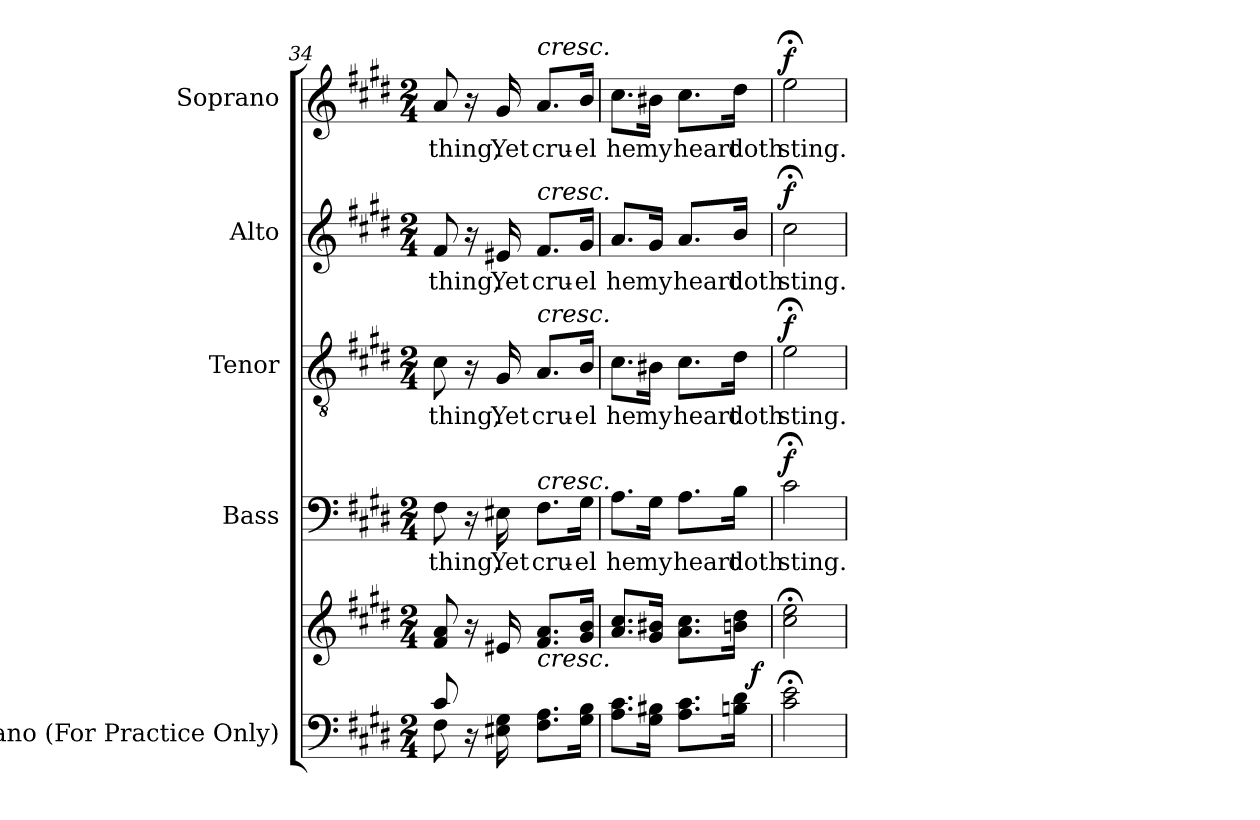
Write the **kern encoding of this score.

**kern	**kern	**dynam	**kern	**text	**dynam	**kern	**text	**dynam	**kern	**text	**dynam	**kern	**text	**dynam
*part5	*part5	*part5	*part4	*part4	*part4	*part3	*part3	*part3	*part2	*part2	*part2	*part1	*part1	*part1
*staff6	*staff5	*staff5/6	*staff4	*staff4	*staff4	*staff3	*staff3	*staff3	*staff2	*staff2	*staff2	*staff1	*staff1	*staff1
*I"Piano (For Practice Only)	*	*	*I"Bass	*	*	*I"Tenor	*	*	*I"Alto	*	*	*I"Soprano	*	*
*I'Pno.	*	*	*I'B.	*	*	*I'T.	*	*	*I'A.	*	*	*I'S.	*	*
*clefF4	*clefG2	*	*clefF4	*	*	*clefGv2	*	*	*clefG2	*	*	*clefG2	*	*
*	*	*	*	*	*	*ITrd7c12	*	*	*	*	*	*	*	*
*k[f#c#g#d#]	*k[f#c#g#d#]	*	*k[f#c#g#d#]	*	*	*k[f#c#g#d#]	*	*	*k[f#c#g#d#]	*	*	*k[f#c#g#d#]	*	*
*E:	*E:	*	*E:	*	*	*E:	*	*	*E:	*	*	*E:	*	*
*M2/4	*M2/4	*	*M2/4	*	*	*M2/4	*	*	*M2/4	*	*	*M2/4	*	*
=34	=34	=34	=34	=34	=34	=34	=34	=34	=34	=34	=34	=34	=34	=34
*^	*	*	*	*	*	*	*	*	*	*	*	*	*	*
!	!	!	!	!	!LO:LY:b:color=#000000	!	!	!	!	!	!	!	!	!	!
!	!	!	!	!	!	!	!	!LO:LY:b:color=#000000	!	!	!	!	!	!	!
!	!	!	!	!	!	!	!	!	!	!	!LO:LY:b:color=#000000	!	!	!	!
!	!	!	!	!	!	!	!	!	!	!	!	!	!	!LO:LY:b:color=#000000	!
8c#i/	8F#i\	8f#i/ 8ai	.	8F#i\	thing,	.	8C#i\	thing,	.	8f#i/	thing,	.	8ai/	thing,	.
16r	4.ryy	16r	.	16r	.	.	16r	.	.	16r	.	.	16r	.	.
!	!	!	!	!	!LO:LY:b:color=#000000	!	!	!	!	!	!	!	!	!	!
!	!	!	!	!	!	!	!	!LO:LY:b:color=#000000	!	!	!	!	!	!	!
!	!	!	!	!	!	!	!	!	!	!	!LO:LY:b:color=#000000	!	!	!	!
!	!	!	!	!	!	!	!	!	!	!	!	!	!	!LO:LY:b:color=#000000	!
16E#Xi\ 16G#i	.	16e#Xi/	.	16E#Xi\	Yet	.	16GG#i/	Yet	.	16e#Xi/	Yet	.	16g#i/	Yet	.
!	!	!	!	!	!LO:LY:b:color=#000000	!	!	!	!	!	!	!	!	!	!
!	!	!	!	!	!	!	!	!LO:LY:b:color=#000000	!	!	!	!	!	!	!
!	!	!	!	!	!	!	!	!	!	!	!LO:LY:b:color=#000000	!	!	!	!
!	!	!	!	!	!	!	!	!	!	!	!	!	!LO:TX:a:i:t=cresc.	!	!
!	!	!	!	!	!	!	!	!	!	!LO:TX:a:i:t=cresc.	!	!	!	!	!
!	!	!	!	!	!	!	!LO:TX:a:i:t=cresc.	!	!	!	!	!	!	!	!
!	!	!	!	!LO:TX:a:i:t=cresc.	!	!	!	!	!	!	!	!	!	!	!
!	!	!LO:TX:b:i:t=cresc.	!	!	!	!	!	!	!	!	!	!	!	!	!
!	!	!	!	!	!	!	!	!	!	!	!	!	!	!LO:LY:b:color=#000000	!
8.F#i\ 8.AiL	.	8.f#i/ 8.aiL	.	8.F#i\L	cru-	.	8.AAi/L	cru-	.	8.f#i/L	cru-	.	8.ai/L	cru-	.
!	!	!	!	!	!LO:LY:b:color=#000000	!	!	!	!	!	!	!	!	!	!
!	!	!	!	!	!	!	!	!LO:LY:b:color=#000000	!	!	!	!	!	!	!
!	!	!	!	!	!	!	!	!	!	!	!LO:LY:b:color=#000000	!	!	!	!
!	!	!	!	!	!	!	!	!	!	!	!	!	!	!LO:LY:b:color=#000000	!
16G#i\ 16BiJk	.	16g#i/ 16biJk	.	16G#i\Jk	-el	.	16BBi/Jk	-el	.	16g#i/Jk	-el	.	16bi/Jk	-el	.
*v	*v	*	*	*	*	*	*	*	*	*	*	*	*	*	*
=35	=35	=35	=35	=35	=35	=35	=35	=35	=35	=35	=35	=35	=35	=35
!	!	!	!	!LO:LY:b:color=#000000	!	!	!	!	!	!	!	!	!	!
!	!	!	!	!	!	!	!LO:LY:b:color=#000000	!	!	!	!	!	!	!
!	!	!	!	!	!	!	!	!	!	!LO:LY:b:color=#000000	!	!	!	!
!	!	!	!	!	!	!	!	!	!	!	!	!	!LO:LY:b:color=#000000	!
*	*^	*	*	*	*	*	*	*	*	*	*	*	*	*
8.Ai\ 8.c#iL	8.ai/ 8.cc#iL	4ryy	.	8.Ai\L	he	.	8.C#i\L	he	.	8.ai/L	he	.	8.cc#i\L	he	.
!	!	!	!	!	!LO:LY:b:color=#000000	!	!	!	!	!	!	!	!	!	!
!	!	!	!	!	!	!	!	!LO:LY:b:color=#000000	!	!	!	!	!	!	!
!	!	!	!	!	!	!	!	!	!	!	!LO:LY:b:color=#000000	!	!	!	!
!	!	!	!	!	!	!	!	!	!	!	!	!	!	!LO:LY:b:color=#000000	!
16G#i\ 16B#XiJk	16g#i/ 16b#XiJk	.	.	16G#i\Jk	my	.	16BB#Xi\Jk	my	.	16g#i/Jk	my	.	16b#Xi\Jk	my	.
!	!	!	!	!	!LO:LY:b:color=#000000	!	!	!	!	!	!	!	!	!	!
!	!	!	!	!	!	!	!	!LO:LY:b:color=#000000	!	!	!	!	!	!	!
!	!	!	!	!	!	!	!	!	!	!	!LO:LY:b:color=#000000	!	!	!	!
!	!	!	!	!	!	!	!	!	!	!	!	!	!	!LO:LY:b:color=#000000	!
8.Ai\ 8.c#iL	8.ai\ 8.cc#iL	8ryy	.	8.Ai\L	heart	.	8.C#i\L	heart	.	8.ai/L	heart	.	8.cc#i\L	heart	.
.	.	16ryy	.	.	.	.	.	.	.	.	.	.	.	.	.
!	!	!	!	!	!LO:LY:b:color=#000000	!	!	!	!	!	!	!	!	!	!
!	!	!	!	!	!	!	!	!LO:LY:b:color=#000000	!	!	!	!	!	!	!
!	!	!	!	!	!	!	!	!	!	!	!LO:LY:b:color=#000000	!	!	!	!
!	!	!	!	!	!	!	!	!	!	!	!	!	!	!LO:LY:b:color=#000000	!
16Bni\ 16d#iJk	16bni\ 16dd#iJk	32ryy	.	16Bi\Jk	doth	.	16D#i\Jk	doth	.	16bi/Jk	doth	.	16dd#i\Jk	doth	.
.	.	1024ryy	.	.	.	.	.	.	.	.	.	.	.	.	.
.	.	64ryy	f	.	.	.	.	.	.	.	.	.	.	.	.
.	.	128...ryy	.	.	.	.	.	.	.	.	.	.	.	.	.
*	*v	*v	*	*	*	*	*	*	*	*	*	*	*	*	*
=36	=36	=36	=36	=36	=36	=36	=36	=36	=36	=36	=36	=36	=36	=36
*	*^	*	*	*	*	*	*	*	*	*	*	*	*	*
!	!	!	!	!	!LO:LY:b:color=#000000	!	!	!	!	!	!	!	!	!	!
*	*v	*v	*	*	*	*	*	*	*	*	*	*	*	*	*
*	*^	*	*	*	*	*	*	*	*	*	*	*	*	*
!	!	!	!	!	!	!	!	!LO:LY:b:color=#000000	!	!	!	!	!	!	!
*	*v	*v	*	*	*	*	*	*	*	*	*	*	*	*	*
*	*^	*	*	*	*	*	*	*	*	*	*	*	*	*
!	!	!	!	!	!	!	!	!	!	!	!LO:LY:b:color=#000000	!	!	!	!
*	*v	*v	*	*	*	*	*	*	*	*	*	*	*	*	*
*	*^	*	*	*	*	*	*	*	*	*	*	*	*	*
!	!	!	!	!	!	!	!	!	!	!	!	!	!	!LO:LY:b:color=#000000	!
*	*v	*v	*	*	*	*	*	*	*	*	*	*	*	*	*
2c#i\; 2ei;	2cc#i\; 2eei;	.	2c#;i\	sting.	f	2E;i\	sting.	f	2cc#;i\	sting.	f	2ee;i\	sting.	f
=	=	=	=	=	=	=	=	=	=	=	=	=	=	=
*-	*-	*-	*-	*-	*-	*-	*-	*-	*-	*-	*-	*-	*-	*-
